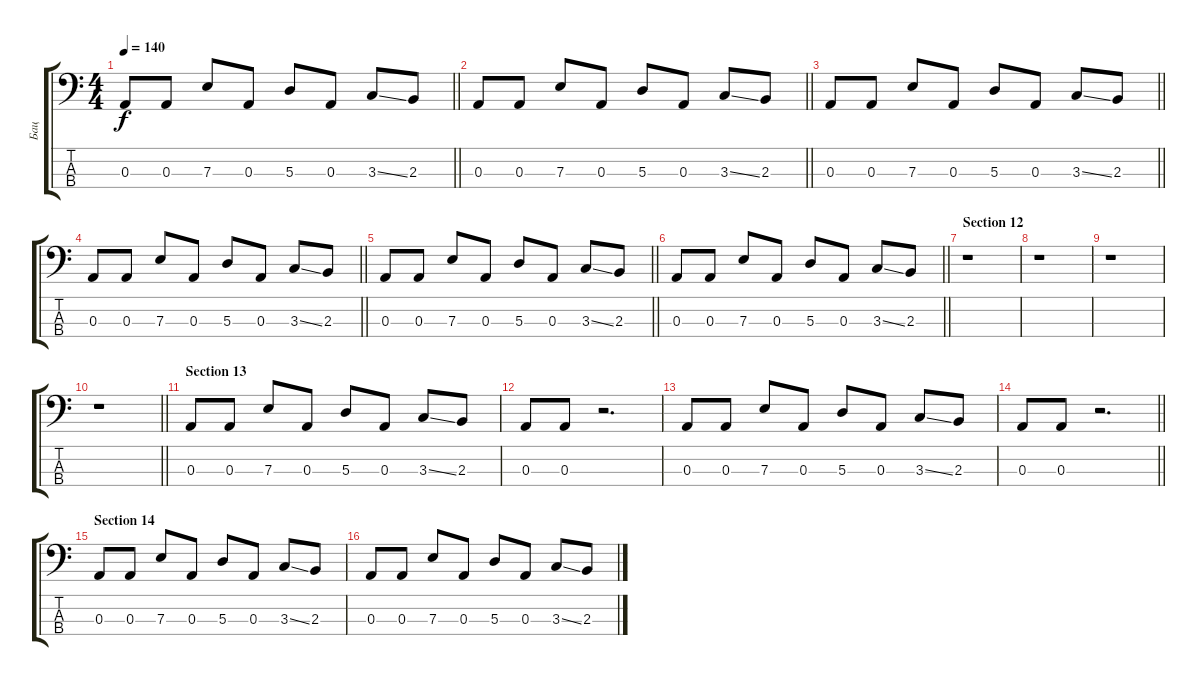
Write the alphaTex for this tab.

\track ("Бац" "Бац") {instrument electricbassfinger}
\staff {score tabs}
\tuning (G2 D2 A1 E1) {hide}
\ts (4 4)
\tempo 140
\clef f4
\barLineRight lightlight
\ks c
0.3.8{dy f} 0.3.8 7.3.8 0.3.8 5.3.8 0.3.8 3.3{ss}.8 2.3.8 |
\barLineRight lightlight
0.3.8 0.3.8 7.3.8 0.3.8 5.3.8 0.3.8 3.3{ss}.8 2.3.8 |
\barLineRight lightlight
0.3.8 0.3.8 7.3.8 0.3.8 5.3.8 0.3.8 3.3{ss}.8 2.3.8 |
\barLineRight lightlight
0.3.8 0.3.8 7.3.8 0.3.8 5.3.8 0.3.8 3.3{ss}.8 2.3.8 |
\barLineRight lightlight
0.3.8 0.3.8 7.3.8 0.3.8 5.3.8 0.3.8 3.3{ss}.8 2.3.8 |
\barLineRight lightlight
0.3.8 0.3.8 7.3.8 0.3.8 5.3.8 0.3.8 3.3{ss}.8 2.3.8 |
\section ("" "Section 12")
r.1 |
r.1 |
r.1 |
\barLineRight lightlight
r.1 |
\section ("" "Section 13")
0.3.8 0.3.8 7.3.8 0.3.8 5.3.8 0.3.8 3.3{ss}.8 2.3.8 |
0.3.8 0.3.8 r.2{d} |
0.3.8 0.3.8 7.3.8 0.3.8 5.3.8 0.3.8 3.3{ss}.8 2.3.8 |
\barLineRight lightlight
0.3.8 0.3.8 r.2{d} |
\section ("" "Section 14")
0.3.8 0.3.8 7.3.8 0.3.8 5.3.8 0.3.8 3.3{ss}.8 2.3.8 |
0.3.8 0.3.8 7.3.8 0.3.8 5.3.8 0.3.8 3.3{ss}.8 2.3.8
